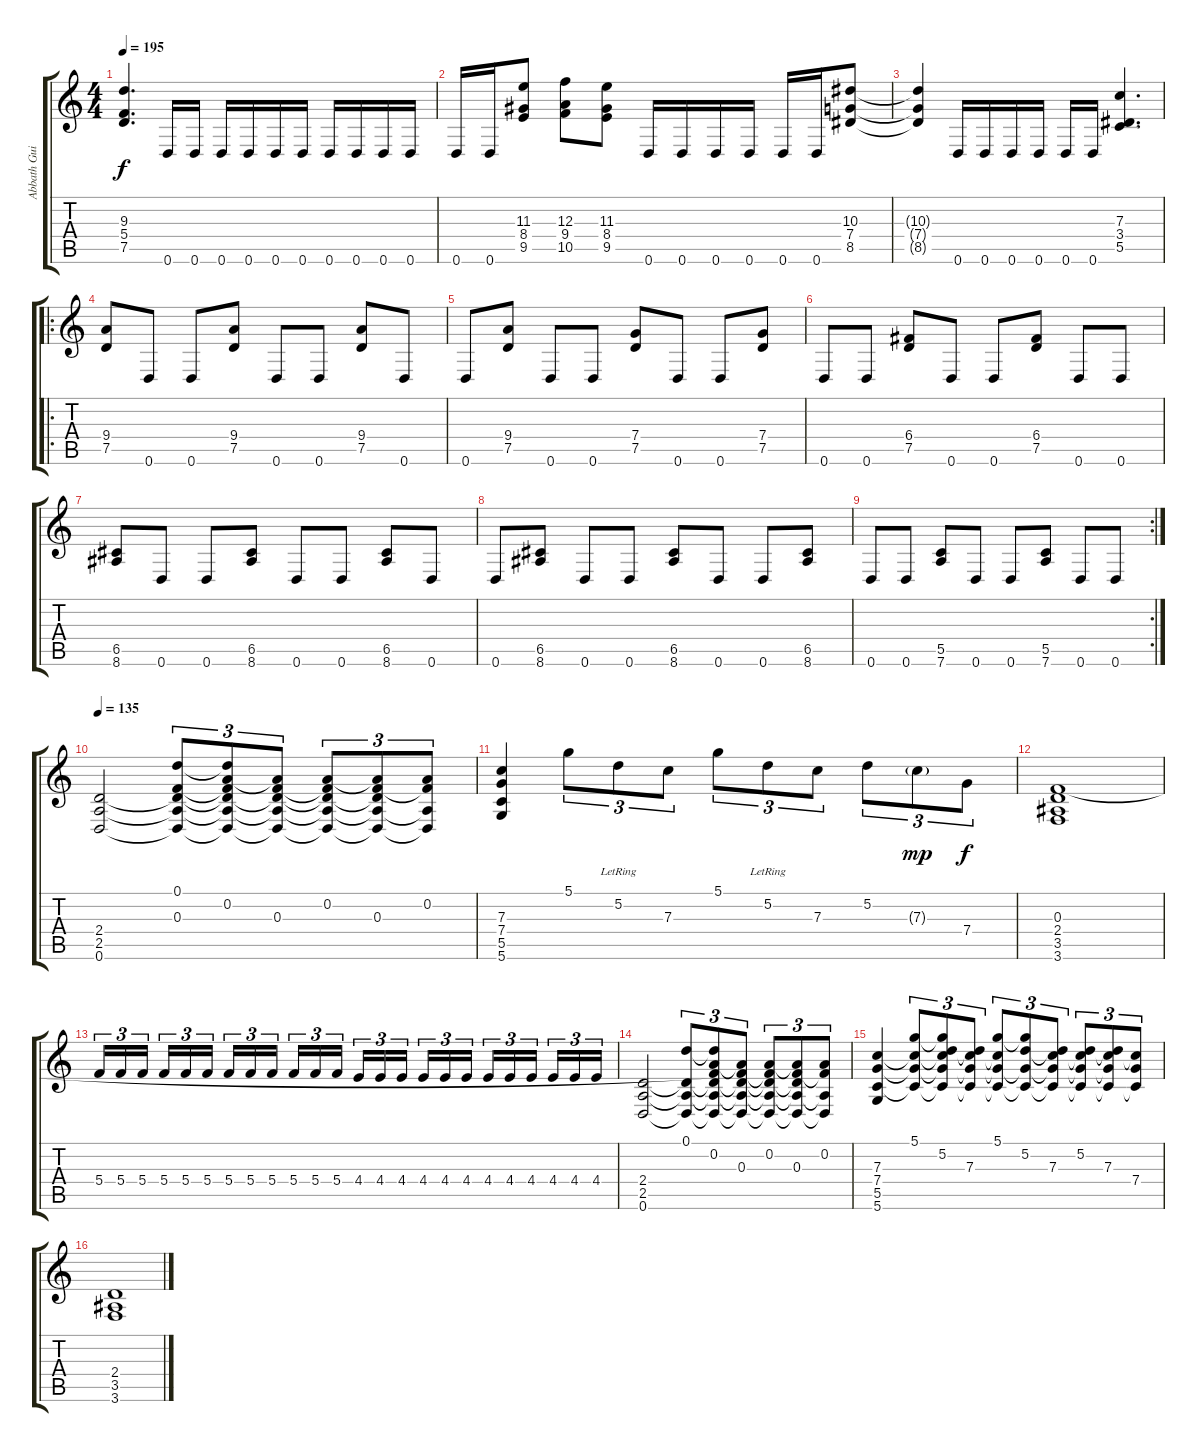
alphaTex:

\track ("Abbath Guitar 2" "Abbath Gui") {instrument distortionguitar}
\staff {score tabs}
\tuning (D4 A3 F3 C3 G2 D2) {hide}
\ts (4 4)
\tempo 195
\clef g2
\ks c
(9.3 5.4 7.5).4{d dy f} 0.6.16 0.6.16 0.6.16 0.6.16 0.6.16 0.6.16 0.6.16 0.6.16 0.6.16 0.6.16 |
0.6.16 0.6.16 (11.3 8.4 9.5).8 (12.3 9.4 10.5).8 (11.3 8.4 9.5).8 0.6.16 0.6.16 0.6.16 0.6.16 0.6.16 0.6.16 (10.3 7.4 8.5).8 |
(10.3{t} 7.4{t} 8.5{t}).4 0.6.16 0.6.16 0.6.16 0.6.16 0.6.16 0.6.16 (7.3 3.4 5.5).4{d} |
\ro
(9.4 7.5).8 0.6.8 0.6.8 (9.4 7.5).8 0.6.8 0.6.8 (9.4 7.5).8 0.6.8 |
0.6.8 (9.4 7.5).8 0.6.8 0.6.8 (7.4 7.5).8 0.6.8 0.6.8 (7.4 7.5).8 |
0.6.8 0.6.8 (6.4 7.5).8 0.6.8 0.6.8 (6.4 7.5).8 0.6.8 0.6.8 |
(6.5 8.6).8 0.6.8 0.6.8 (6.5 8.6).8 0.6.8 0.6.8 (6.5 8.6).8 0.6.8 |
0.6.8 (6.5 8.6).8 0.6.8 0.6.8 (6.5 8.6).8 0.6.8 0.6.8 (6.5 8.6).8 |
\rc 2
0.6.8 0.6.8 (5.5 7.6).8 0.6.8 0.6.8 (5.5 7.6).8 0.6.8 0.6.8 |
\tempo 135
(2.4 2.5 0.6).2 (0.1 0.3 2.4{t} 2.5{t} 0.6{t}).8{tu (3 2)} (0.1{t} 0.2 0.3{t} 2.4{t} 2.5{t} 0.6{t}).8{tu (3 2)} (0.2{t} 0.3 2.4{t} 2.5{t} 0.6{t}).8{tu (3 2)} (0.2 0.3{t} 2.4{t} 2.5{t} 0.6{t}).8{tu (3 2)} (0.2{t} 0.3 2.4{t} 2.5{t} 0.6{t}).8{tu (3 2)} (0.2 0.3{t} 2.5{t} 0.6{t}).8{tu (3 2)} |
(7.3 7.4 5.5 5.6).4 5.1.8{tu (3 2)} 5.2{lr}.8{tu (3 2)} 7.3.8{tu (3 2)} 5.1.8{tu (3 2)} 5.2{lr}.8{tu (3 2)} 7.3.8{tu (3 2)} 5.2.8{tu (3 2)} 7.3{g}.8{tu (3 2) dy mp} 7.4.8{tu (3 2) dy f} |
(0.3 2.4 3.5 3.6).1 |
5.4.16{tu (3 2)} 5.4.16{tu (3 2)} 5.4.16{tu (3 2) beam splitsecondary} 5.4.16{tu (3 2)} 5.4.16{tu (3 2)} 5.4.16{tu (3 2)} 5.4.16{tu (3 2)} 5.4.16{tu (3 2)} 5.4.16{tu (3 2) beam splitsecondary} 5.4.16{tu (3 2)} 5.4.16{tu (3 2)} 5.4.16{tu (3 2)} 4.4.16{tu (3 2)} 4.4.16{tu (3 2)} 4.4.16{tu (3 2) beam splitsecondary} 4.4.16{tu (3 2)} 4.4.16{tu (3 2)} 4.4.16{tu (3 2)} 4.4.16{tu (3 2)} 4.4.16{tu (3 2)} 4.4.16{tu (3 2) beam splitsecondary} 4.4.16{tu (3 2)} 4.4.16{tu (3 2)} 4.4.16{tu (3 2)} |
(2.4 2.5 0.6).2 (0.1 2.4{t} 2.5{t} 0.6{t}).8{tu (3 2)} (0.1{t} 0.2 0.3{t} 2.4{t} 2.5{t} 0.6{t}).8{tu (3 2)} (0.2{t} 0.3 2.4{t} 2.5{t} 0.6{t}).8{tu (3 2)} (0.2 0.3{t} 2.4{t} 2.5{t} 0.6{t}).8{tu (3 2)} (0.2{t} 0.3 2.4{t} 2.5{t} 0.6{t}).8{tu (3 2)} (0.2 0.3{t} 2.5{t} 0.6{t}).8{tu (3 2)} |
(7.3 7.4 5.5 5.6).4 (5.1 7.3{t} 7.4{t} 5.5{t}).8{tu (3 2)} (5.1{t} 5.2 7.3{t} 7.4{t} 5.5{t}).8{tu (3 2)} (5.2{t} 7.3 7.4{t} 5.5{t}).8{tu (3 2)} (5.1 7.3{t} 7.4{t} 5.5{t}).8{tu (3 2)} (5.1{t} 5.2 7.4{t} 5.5{t}).8{tu (3 2)} (5.2{t} 7.3 7.4{t} 5.5{t}).8{tu (3 2)} (5.2 7.3{t} 7.4{t} 5.5{t}).8{tu (3 2)} (5.2{t} 7.3 7.4{t} 5.5{t}).8{tu (3 2)} (7.3{t} 7.4 5.5{t}).8{tu (3 2)} |
(2.4 3.5 3.6).1
